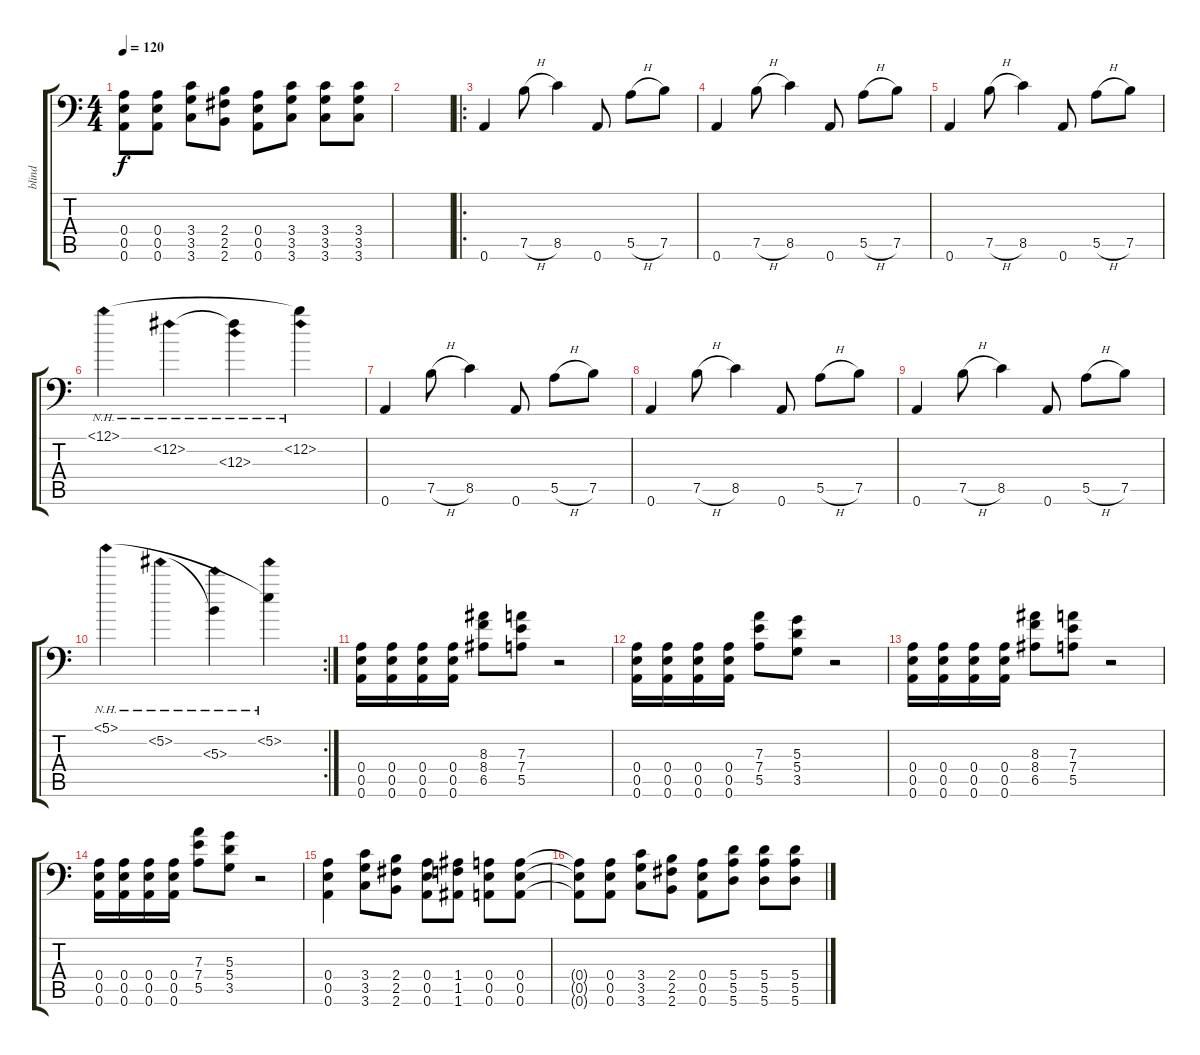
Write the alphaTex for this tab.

\track ("blind" "blind") {instrument distortionguitar}
\staff {score tabs}
\tuning (B3 Gb3 D3 A2 E2 A1) {hide}
\ts (4 4)
\tempo 120
\clef f4
\ks c
(0.4{t} 0.5{t} 0.6{t}).8{dy f} (0.4 0.5 0.6).8 (3.4 3.5 3.6).8 (2.4 2.5 2.6).8 (0.4 0.5 0.6).8 (3.4 3.5 3.6).8{instrument electricguitarmuted} (3.4 3.5 3.6).8 (3.4 3.5 3.6).8 |
|
\ro
0.6.4{instrument electricguitarclean} 7.5{h}.8 8.5.4 0.6.8 5.5{h}.8 7.5.8 |
0.6.4 7.5{h}.8 8.5.4 0.6.8 5.5{h}.8 7.5.8 |
0.6.4 7.5{h}.8 8.5.4 0.6.8 5.5{h}.8 7.5.8 |
12.1{nh}.4 12.2{nh}.4 (12.2{t} 12.3{nh}).4 (12.1{t} 12.2{nh}).4 |
0.6.4 7.5{h}.8 8.5.4 0.6.8 5.5{h}.8 7.5.8 |
0.6.4 7.5{h}.8 8.5.4 0.6.8 5.5{h}.8 7.5.8 |
0.6.4 7.5{h}.8 8.5.4 0.6.8 5.5{h}.8 7.5.8 |
\rc 2
5.1{nh}.4 5.2{nh}.4 (5.2{t} 5.3{nh}).4 (5.1{t} 5.2{nh}).4 |
(0.4 0.5 0.6).16{instrument distortionguitar} (0.4 0.5 0.6).16 (0.4 0.5 0.6).16 (0.4 0.5 0.6).16 (8.3 8.4 6.5).8 (7.3 7.4 5.5).8 r.2 |
(0.4 0.5 0.6).16 (0.4 0.5 0.6).16 (0.4 0.5 0.6).16 (0.4 0.5 0.6).16 (7.3 7.4 5.5).8 (5.3 5.4 3.5).8 r.2 |
(0.4 0.5 0.6).16 (0.4 0.5 0.6).16 (0.4 0.5 0.6).16 (0.4 0.5 0.6).16 (8.3 8.4 6.5).8 (7.3 7.4 5.5).8 r.2 |
(0.4 0.5 0.6).16 (0.4 0.5 0.6).16 (0.4 0.5 0.6).16 (0.4 0.5 0.6).16 (7.3 7.4 5.5).8 (5.3 5.4 3.5).8 r.2 |
(0.4 0.5 0.6).4{instrument distortionguitar} (3.4 3.5 3.6).8 (2.4 2.5 2.6).8 (0.4 0.5 0.6).8 (1.4 1.5 1.6).8 (0.4 0.5 0.6).8 (0.4 0.5 0.6).8 |
(0.4{t} 0.5{t} 0.6{t}).8 (0.4 0.5 0.6).8 (3.4 3.5 3.6).8 (2.4 2.5 2.6).8 (0.4 0.5 0.6).8 (5.4 5.5 5.6).8{instrument electricguitarmuted} (5.4 5.5 5.6).8 (5.4 5.5 5.6).8
